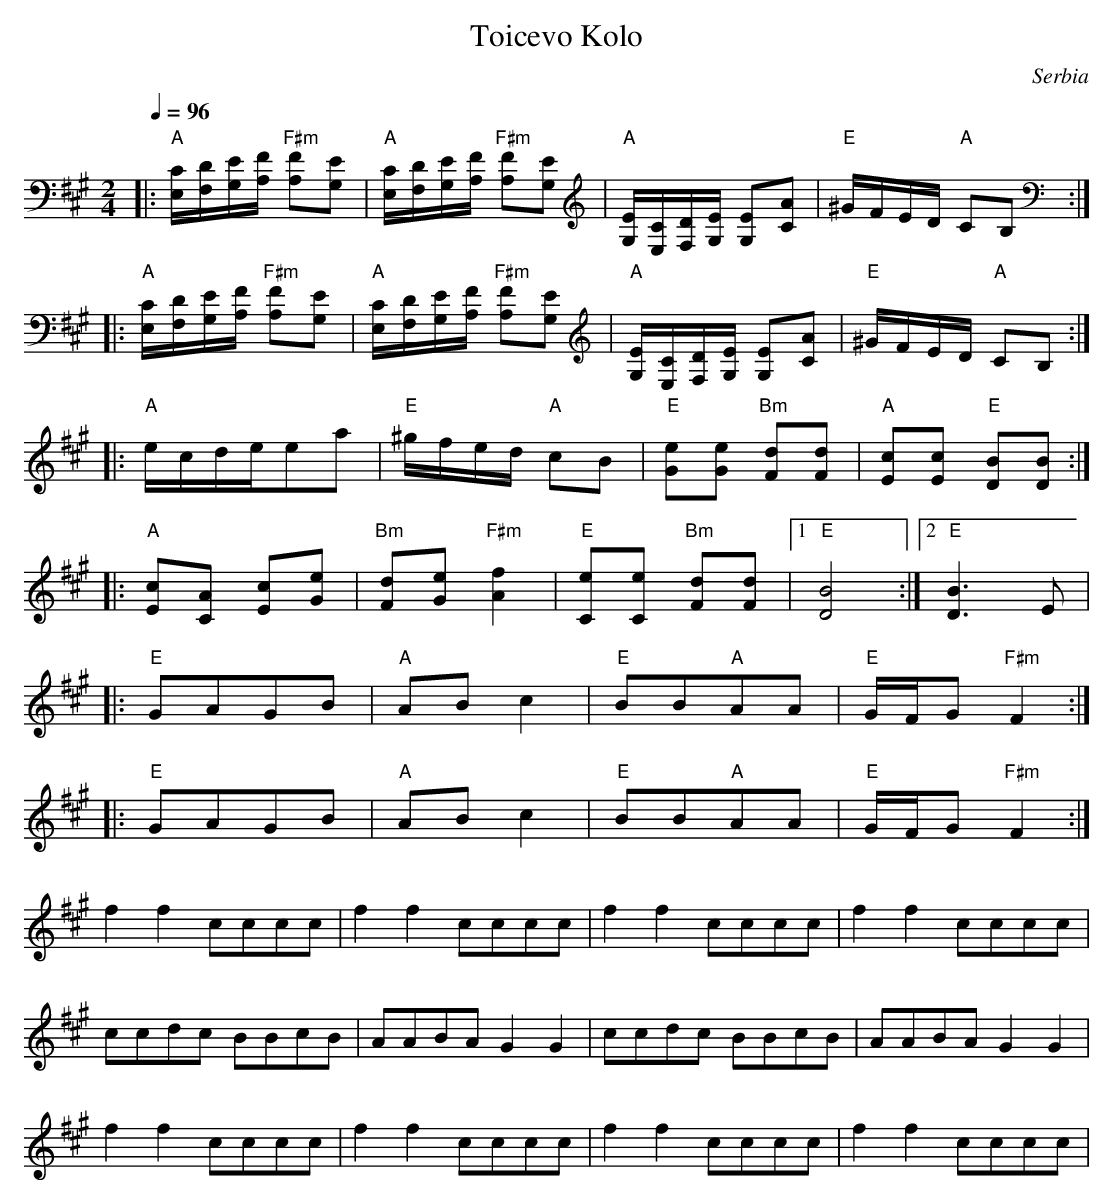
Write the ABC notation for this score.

X:1
T:Toicevo Kolo
O:Serbia
L:1/8
M:2/4
K:F#m
Q:1/4=96
|:"A"[E,/C/][F,/D/][G,/E/][A,/F/] "F#m"[A,F][G,E]|\
  "A"[E,/C/][F,/D/][G,/E/][A,/F/] "F#m"[A,F][G,E]|\
  "A"[G,/E/][E,/C/][F,/D/][G,/E/] [G,E][CA]      |"E"^G/F/E/D/ "A"CB,      :|
|:"A"[E,/C/][F,/D/][G,/E/][A,/F/] "F#m"[A,F][G,E]|\
  "A"[E,/C/][F,/D/][G,/E/][A,/F/] "F#m"[A,F][G,E]|\
  "A"[G,/E/][E,/C/][F,/D/][G,/E/] [G,E][CA]      |"E"^G/F/E/D/ "A"CB,      :|
|:"A"e/c/d/e/ea                                  |"E"^g/f/e/d/ "A"cB       |\
  "E"[Ge][Ge] "Bm"[Fd][Fd]                       | "A"[Ec][Ec] "E"[DB][DB] :|
|:"A"[Ec][CA] [Ec][Ge]                           |"Bm"[Fd][Ge] "F#m"[A2f2] |\
  "E"[Ce][Ce] "Bm"[Fd][Fd]                       |[1 "E"[D4B4]             :|[2 "E"[D3B3] E|
|:"E"GAGB                                        |"A"ABc2                  |\
  "E"BB"A"AA                                     |"E"G/F/G"F#m"F2          :|
|:"E"GAGB                                        |"A"ABc2                  |\
  "E"BB"A"AA                                     |"E"G/F/G"F#m"F2          :|
!drum!
f2f2 cccc| f2f2 cccc| f2f2 cccc| f2f2 cccc|
ccdc BBcB|AABA G2G2 | ccdc BBcB|AABA G2G2 |
f2f2 cccc| f2f2 cccc| f2f2 cccc| f2f2 cccc|
